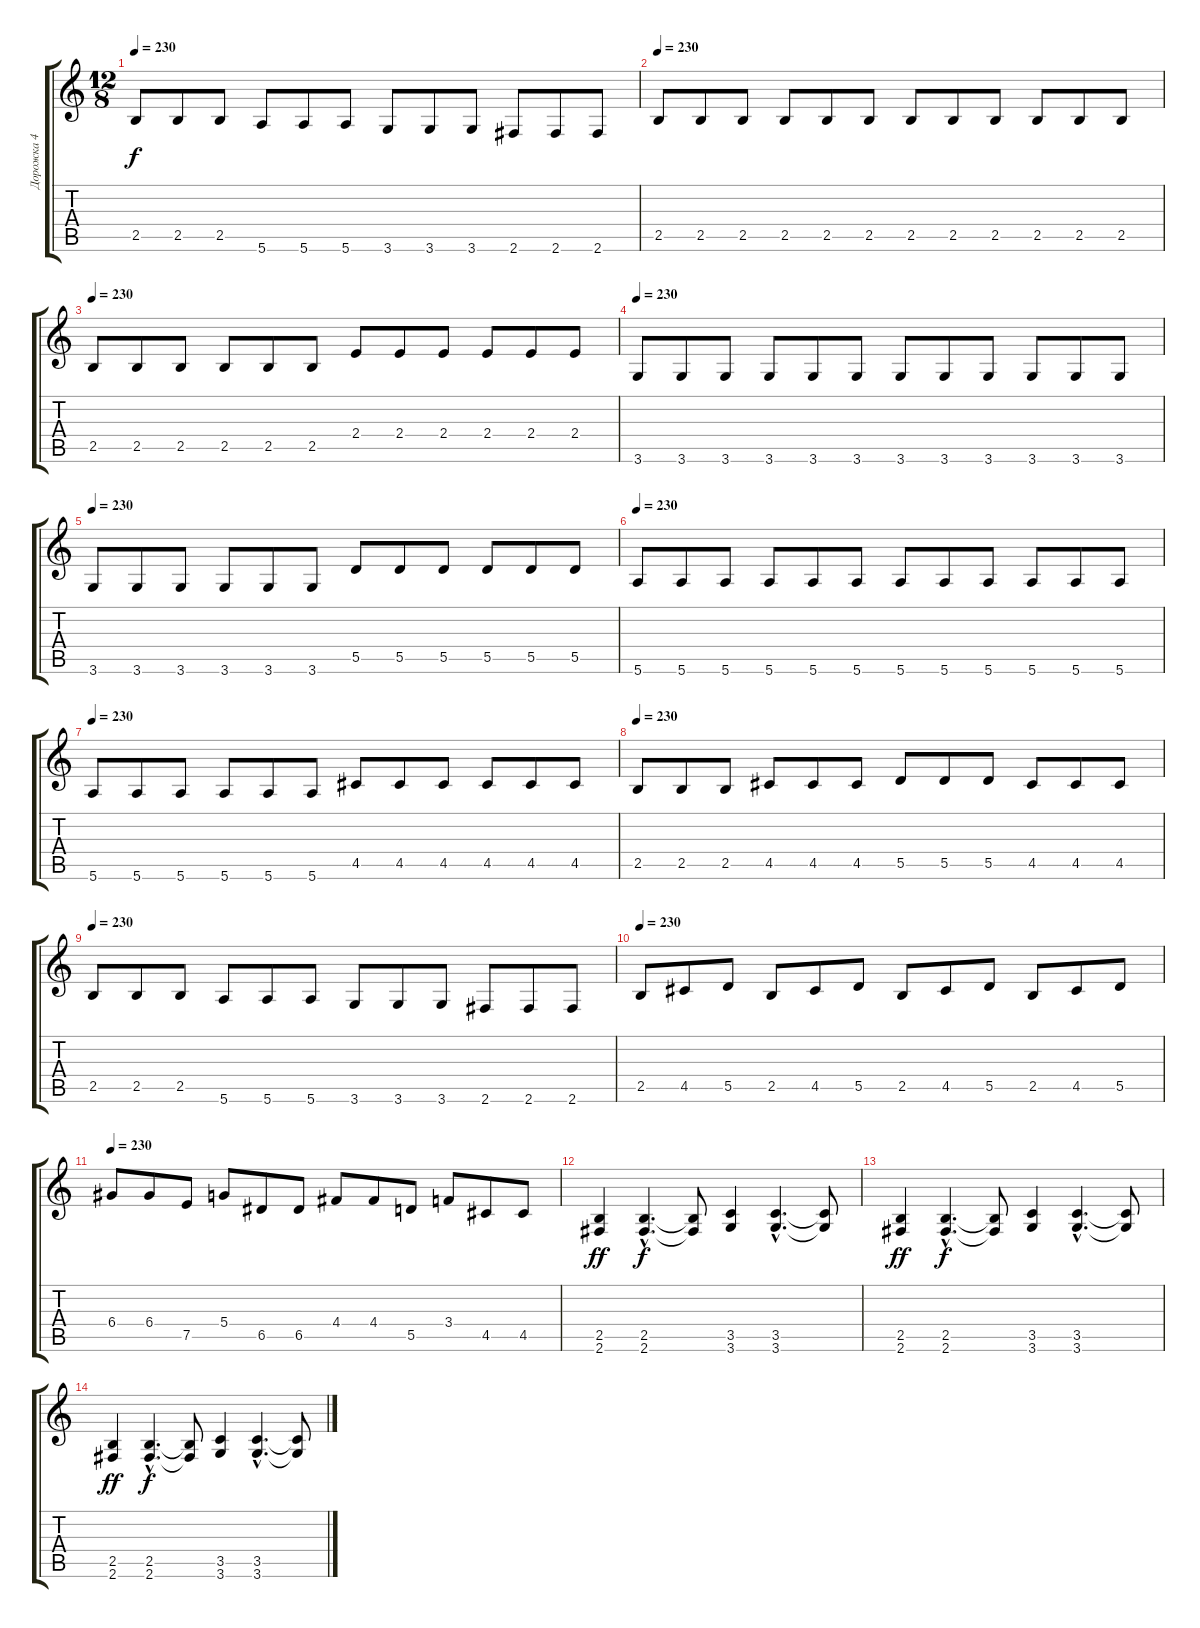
\track ("Дорожка 4" "Дорожка 4") {instrument distortionguitar}
\staff {score tabs}
\tuning (E4 B3 G3 D3 A2 E2) {hide}
\ts (12 8)
\tempo 230
\clef g2
\ks c
2.5.8{dy f} 2.5.8 2.5.8 5.6.8 5.6.8 5.6.8 3.6.8 3.6.8 3.6.8 2.6.8 2.6.8 2.6.8 |
\tempo 230
2.5.8 2.5.8 2.5.8 2.5.8 2.5.8 2.5.8 2.5.8 2.5.8 2.5.8 2.5.8 2.5.8 2.5.8 |
\tempo 230
2.5.8 2.5.8 2.5.8 2.5.8 2.5.8 2.5.8 2.4.8 2.4.8 2.4.8 2.4.8 2.4.8 2.4.8 |
\tempo 230
3.6.8 3.6.8 3.6.8 3.6.8 3.6.8 3.6.8 3.6.8 3.6.8 3.6.8 3.6.8 3.6.8 3.6.8 |
\tempo 230
3.6.8 3.6.8 3.6.8 3.6.8 3.6.8 3.6.8 5.5.8 5.5.8 5.5.8 5.5.8 5.5.8 5.5.8 |
\tempo 230
5.6.8 5.6.8 5.6.8 5.6.8 5.6.8 5.6.8 5.6.8 5.6.8 5.6.8 5.6.8 5.6.8 5.6.8 |
\tempo 230
5.6.8 5.6.8 5.6.8 5.6.8 5.6.8 5.6.8 4.5.8 4.5.8 4.5.8 4.5.8 4.5.8 4.5.8 |
\tempo 230
2.5.8 2.5.8 2.5.8 4.5.8 4.5.8 4.5.8 5.5.8 5.5.8 5.5.8 4.5.8 4.5.8 4.5.8 |
\tempo 230
2.5.8 2.5.8 2.5.8 5.6.8 5.6.8 5.6.8 3.6.8 3.6.8 3.6.8 2.6.8 2.6.8 2.6.8 |
\tempo 230
2.5.8{balance 8} 4.5.8 5.5.8 2.5.8 4.5.8 5.5.8 2.5.8 4.5.8 5.5.8 2.5.8 4.5.8 5.5.8 |
\tempo 230
6.4.8 6.4.8 7.5.8 5.4.8 6.5.8 6.5.8 4.4.8 4.4.8 5.5.8 3.4.8 4.5.8 4.5.8 |
(2.5 2.6).4{dy ff volume 8} (2.5{hac} 2.6{hac}).4{d dy f} (2.5{t} 2.6{t}).8 (3.5 3.6).4 (3.5{hac} 3.6{hac}).4{d} (3.5{t} 3.6{t}).8 |
(2.5 2.6).4{dy ff volume 0} (2.5{hac} 2.6{hac}).4{d dy f} (2.5{t} 2.6{t}).8 (3.5 3.6).4 (3.5{hac} 3.6{hac}).4{d} (3.5{t} 3.6{t}).8 |
(2.5 2.6).4{dy ff} (2.5{hac} 2.6{hac}).4{d dy f} (2.5{t} 2.6{t}).8 (3.5 3.6).4 (3.5{hac} 3.6{hac}).4{d} (3.5{t} 3.6{t}).8
